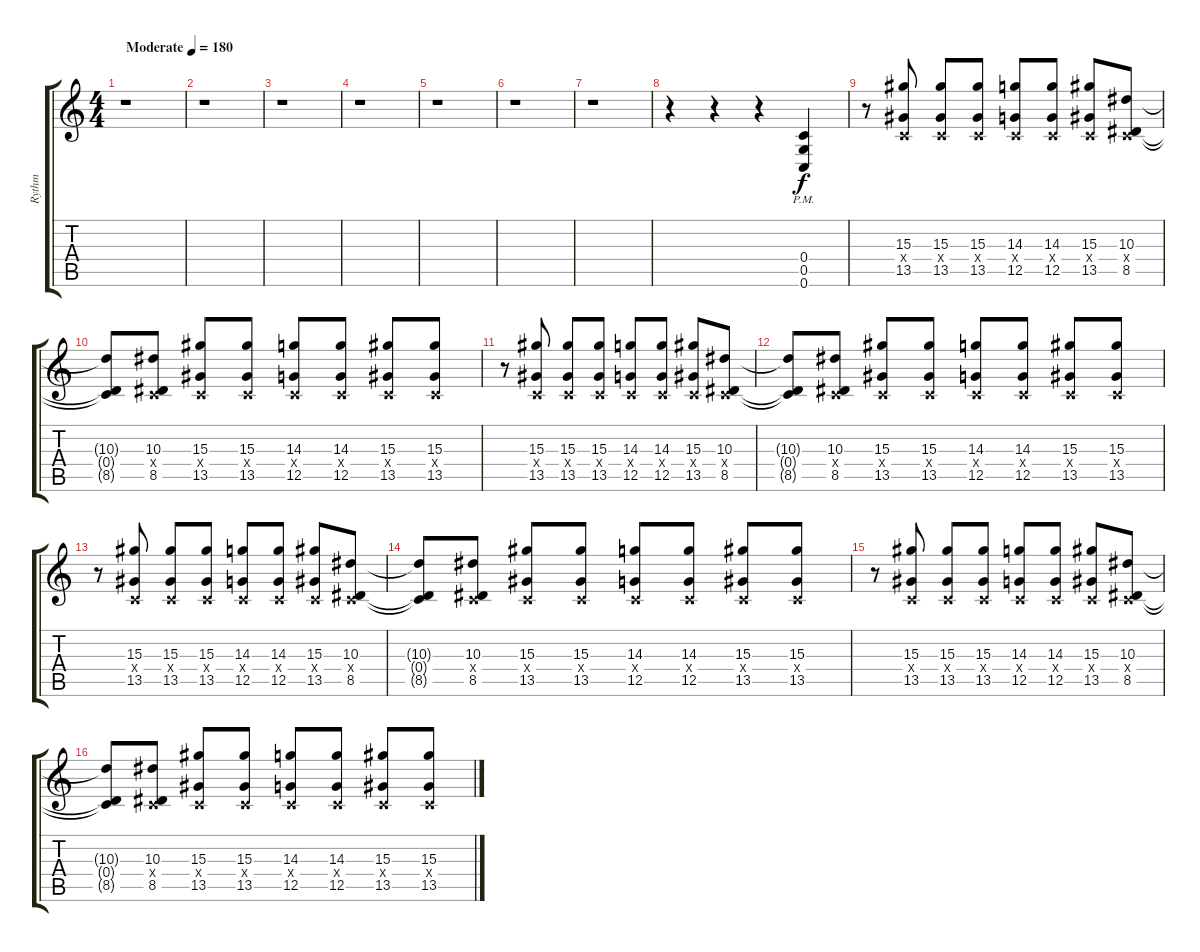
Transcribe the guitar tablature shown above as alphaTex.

\track ("Rythm" "Rythm") {instrument distortionguitar}
\staff {score tabs}
\tuning (D4 A3 F3 C3 G2 C2) {hide}
\ts (4 4)
\tempo (180 "Moderate")
\clef g2
\ks c
r.1{dy f instrument distortionguitar} |
r.1 |
r.1 |
r.1 |
r.1 |
r.1 |
r.1 |
r.4 r.4 r.4 (0.4{pm} 0.5{pm} 0.6{pm}).4 |
r.8 (15.3 0.4{x} 13.5).8 (15.3 0.4{x} 13.5).8 (15.3 0.4{x} 13.5).8 (14.3 0.4{x} 12.5).8 (14.3 0.4{x} 12.5).8 (15.3 0.4{x} 13.5).8 (10.3 0.4{x} 8.5).8 |
(10.3{t} 0.4{t} 8.5{t}).8 (10.3 0.4{x} 8.5).8 (15.3 0.4{x} 13.5).8 (15.3 0.4{x} 13.5).8 (14.3 0.4{x} 12.5).8 (14.3 0.4{x} 12.5).8 (15.3 0.4{x} 13.5).8 (15.3 0.4{x} 13.5).8 |
r.8 (15.3 0.4{x} 13.5).8 (15.3 0.4{x} 13.5).8 (15.3 0.4{x} 13.5).8 (14.3 0.4{x} 12.5).8 (14.3 0.4{x} 12.5).8 (15.3 0.4{x} 13.5).8 (10.3 0.4{x} 8.5).8 |
(10.3{t} 0.4{t} 8.5{t}).8 (10.3 0.4{x} 8.5).8 (15.3 0.4{x} 13.5).8 (15.3 0.4{x} 13.5).8 (14.3 0.4{x} 12.5).8 (14.3 0.4{x} 12.5).8 (15.3 0.4{x} 13.5).8 (15.3 0.4{x} 13.5).8 |
r.8 (15.3 0.4{x} 13.5).8 (15.3 0.4{x} 13.5).8 (15.3 0.4{x} 13.5).8 (14.3 0.4{x} 12.5).8 (14.3 0.4{x} 12.5).8 (15.3 0.4{x} 13.5).8 (10.3 0.4{x} 8.5).8 |
(10.3{t} 0.4{t} 8.5{t}).8 (10.3 0.4{x} 8.5).8 (15.3 0.4{x} 13.5).8 (15.3 0.4{x} 13.5).8 (14.3 0.4{x} 12.5).8 (14.3 0.4{x} 12.5).8 (15.3 0.4{x} 13.5).8 (15.3 0.4{x} 13.5).8 |
r.8 (15.3 0.4{x} 13.5).8 (15.3 0.4{x} 13.5).8 (15.3 0.4{x} 13.5).8 (14.3 0.4{x} 12.5).8 (14.3 0.4{x} 12.5).8 (15.3 0.4{x} 13.5).8 (10.3 0.4{x} 8.5).8 |
(10.3{t} 0.4{t} 8.5{t}).8 (10.3 0.4{x} 8.5).8 (15.3 0.4{x} 13.5).8 (15.3 0.4{x} 13.5).8 (14.3 0.4{x} 12.5).8 (14.3 0.4{x} 12.5).8 (15.3 0.4{x} 13.5).8 (15.3 0.4{x} 13.5).8
